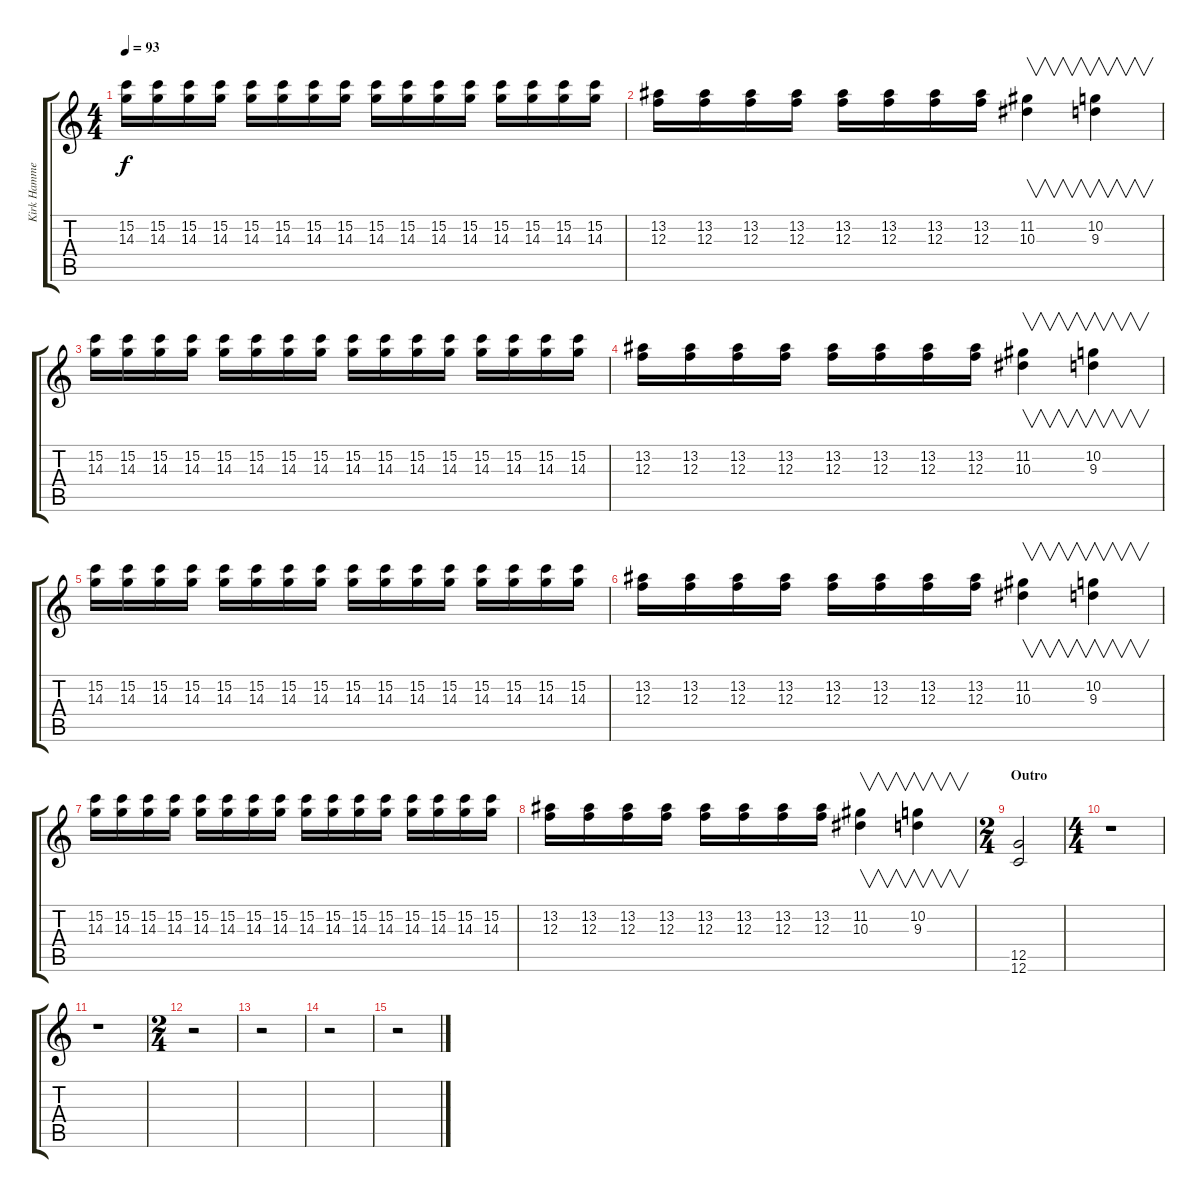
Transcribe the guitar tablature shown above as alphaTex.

\track ("Kirk Hammett" "Kirk Hamme") {instrument distortionguitar}
\staff {score tabs}
\tuning (D4 A3 F3 C3 G2 C2) {hide}
\ts (4 4)
\tempo 93
\clef g2
\ks c
(15.2 14.3).16{dy f} (15.2 14.3).16 (15.2 14.3).16 (15.2 14.3).16 (15.2 14.3).16 (15.2 14.3).16 (15.2 14.3).16 (15.2 14.3).16 (15.2 14.3).16 (15.2 14.3).16 (15.2 14.3).16 (15.2 14.3).16 (15.2 14.3).16 (15.2 14.3).16 (15.2 14.3).16 (15.2 14.3).16 |
(13.2 12.3).16 (13.2 12.3).16 (13.2 12.3).16 (13.2 12.3).16 (13.2 12.3).16 (13.2 12.3).16 (13.2 12.3).16 (13.2 12.3).16 (11.2 10.3).4{v} (10.2 9.3).4{v} |
(15.2 14.3).16 (15.2 14.3).16 (15.2 14.3).16 (15.2 14.3).16 (15.2 14.3).16 (15.2 14.3).16 (15.2 14.3).16 (15.2 14.3).16 (15.2 14.3).16 (15.2 14.3).16 (15.2 14.3).16 (15.2 14.3).16 (15.2 14.3).16 (15.2 14.3).16 (15.2 14.3).16 (15.2 14.3).16 |
(13.2 12.3).16 (13.2 12.3).16 (13.2 12.3).16 (13.2 12.3).16 (13.2 12.3).16 (13.2 12.3).16 (13.2 12.3).16 (13.2 12.3).16 (11.2 10.3).4{v} (10.2 9.3).4{v} |
(15.2 14.3).16 (15.2 14.3).16 (15.2 14.3).16 (15.2 14.3).16 (15.2 14.3).16 (15.2 14.3).16 (15.2 14.3).16 (15.2 14.3).16 (15.2 14.3).16 (15.2 14.3).16 (15.2 14.3).16 (15.2 14.3).16 (15.2 14.3).16 (15.2 14.3).16 (15.2 14.3).16 (15.2 14.3).16 |
(13.2 12.3).16 (13.2 12.3).16 (13.2 12.3).16 (13.2 12.3).16 (13.2 12.3).16 (13.2 12.3).16 (13.2 12.3).16 (13.2 12.3).16 (11.2 10.3).4{v} (10.2 9.3).4{v} |
(15.2 14.3).16 (15.2 14.3).16 (15.2 14.3).16 (15.2 14.3).16 (15.2 14.3).16 (15.2 14.3).16 (15.2 14.3).16 (15.2 14.3).16 (15.2 14.3).16 (15.2 14.3).16 (15.2 14.3).16 (15.2 14.3).16 (15.2 14.3).16 (15.2 14.3).16 (15.2 14.3).16 (15.2 14.3).16 |
(13.2 12.3).16 (13.2 12.3).16 (13.2 12.3).16 (13.2 12.3).16 (13.2 12.3).16 (13.2 12.3).16 (13.2 12.3).16 (13.2 12.3).16 (11.2 10.3).4{v} (10.2 9.3).4{v} |
\ts (2 4)
\section ("" "Outro")
(12.5 12.6).2 |
\ts (4 4)
r.1 |
r.1 |
\ts (2 4)
r.2{txt ""} |
r.2 |
r.2 |
r.2
